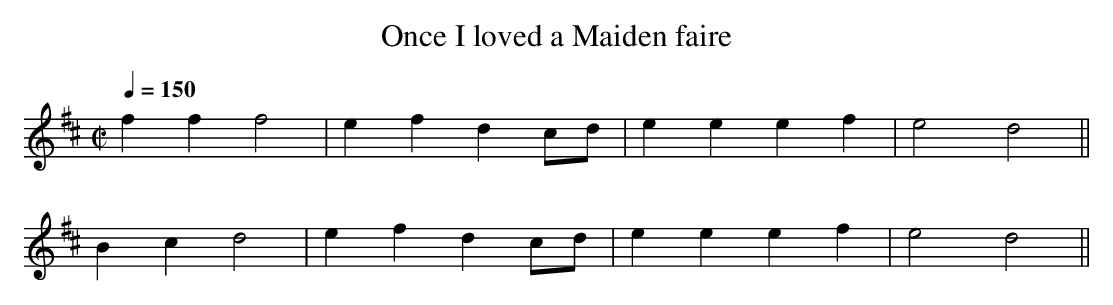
X:1
T:Once I loved a Maiden faire
L:1/4
M:C|
Q:150
K:D major
fff2|efd c/2d/2|eeef|e2d2||
Bcd2|efd c/2d/2|eeef|e2d2||
